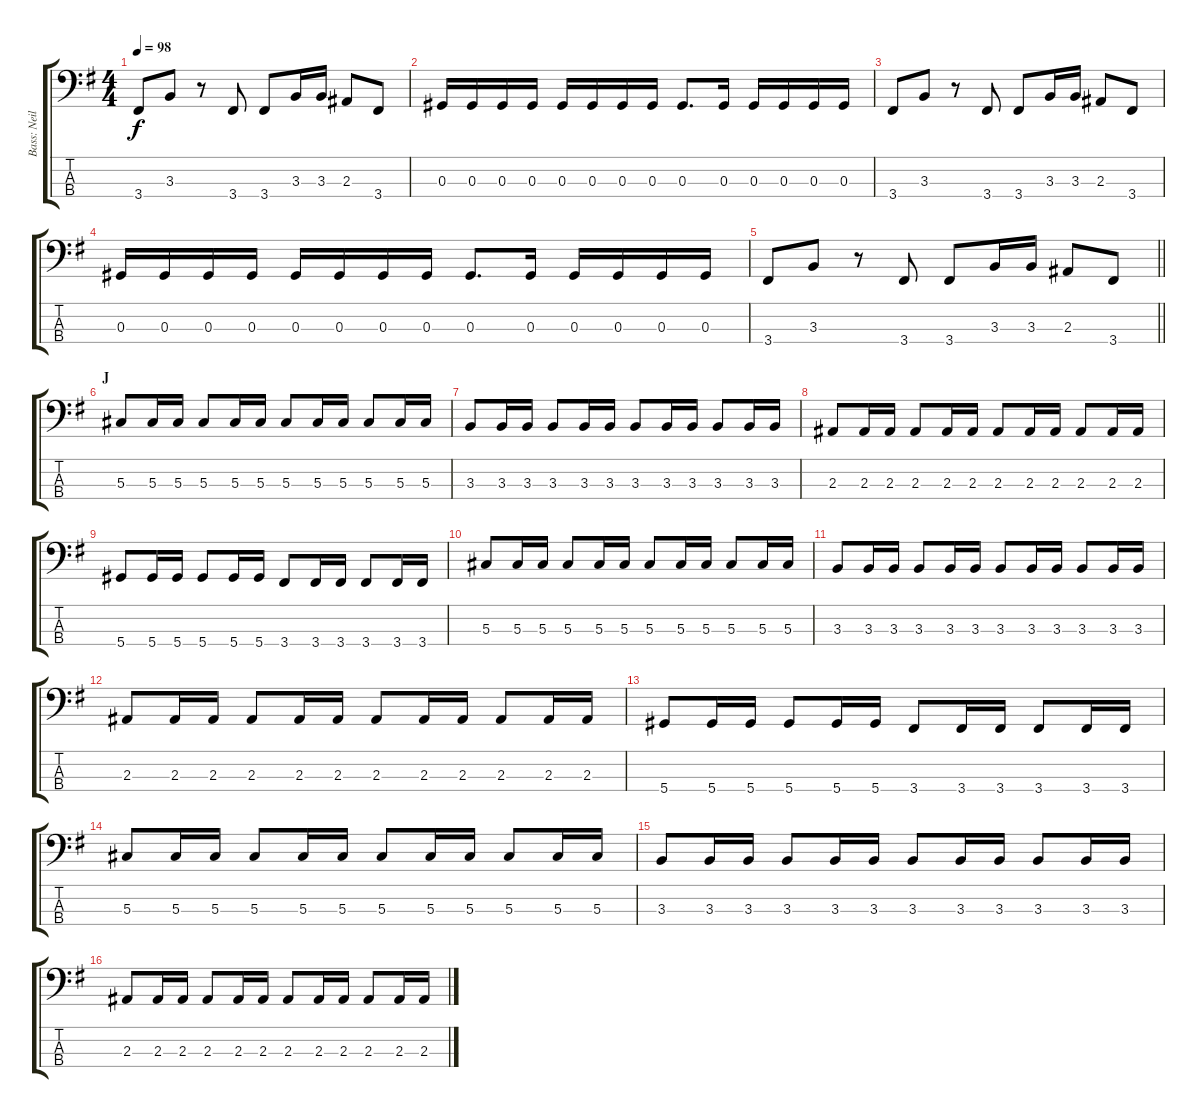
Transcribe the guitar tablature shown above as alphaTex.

\track ("Bass: Neil" "Bass: Neil") {instrument electricbassfinger}
\staff {score tabs}
\tuning (Gb2 Db2 Ab1 Eb1) {hide}
\ts (4 4)
\tempo 98
\clef f4
\ks g
3.4.8{dy f} 3.3.8 r.8 3.4.8 3.4.8 3.3.16 3.3.16 2.3.8 3.4.8 |
0.3.16 0.3.16 0.3.16 0.3.16 0.3.16 0.3.16 0.3.16 0.3.16 0.3.8{d} 0.3.16 0.3.16 0.3.16 0.3.16 0.3.16 |
3.4.8 3.3.8 r.8 3.4.8 3.4.8 3.3.16 3.3.16 2.3.8 3.4.8 |
0.3.16 0.3.16 0.3.16 0.3.16 0.3.16 0.3.16 0.3.16 0.3.16 0.3.8{d} 0.3.16 0.3.16 0.3.16 0.3.16 0.3.16 |
\barLineRight lightlight
3.4.8 3.3.8 r.8 3.4.8 3.4.8 3.3.16 3.3.16 2.3.8 3.4.8 |
\section ("" "J")
5.3.8 5.3.16 5.3.16 5.3.8 5.3.16 5.3.16 5.3.8 5.3.16 5.3.16 5.3.8 5.3.16 5.3.16 |
3.3.8 3.3.16 3.3.16 3.3.8 3.3.16 3.3.16 3.3.8 3.3.16 3.3.16 3.3.8 3.3.16 3.3.16 |
2.3.8 2.3.16 2.3.16 2.3.8 2.3.16 2.3.16 2.3.8 2.3.16 2.3.16 2.3.8 2.3.16 2.3.16 |
5.4.8 5.4.16 5.4.16 5.4.8 5.4.16 5.4.16 3.4.8 3.4.16 3.4.16 3.4.8 3.4.16 3.4.16 |
5.3.8 5.3.16 5.3.16 5.3.8 5.3.16 5.3.16 5.3.8 5.3.16 5.3.16 5.3.8 5.3.16 5.3.16 |
3.3.8 3.3.16 3.3.16 3.3.8 3.3.16 3.3.16 3.3.8 3.3.16 3.3.16 3.3.8 3.3.16 3.3.16 |
2.3.8 2.3.16 2.3.16 2.3.8 2.3.16 2.3.16 2.3.8 2.3.16 2.3.16 2.3.8 2.3.16 2.3.16 |
5.4.8 5.4.16 5.4.16 5.4.8 5.4.16 5.4.16 3.4.8 3.4.16 3.4.16 3.4.8 3.4.16 3.4.16 |
5.3.8 5.3.16 5.3.16 5.3.8 5.3.16 5.3.16 5.3.8 5.3.16 5.3.16 5.3.8 5.3.16 5.3.16 |
3.3.8 3.3.16 3.3.16 3.3.8 3.3.16 3.3.16 3.3.8 3.3.16 3.3.16 3.3.8 3.3.16 3.3.16 |
2.3.8 2.3.16 2.3.16 2.3.8 2.3.16 2.3.16 2.3.8 2.3.16 2.3.16 2.3.8 2.3.16 2.3.16
